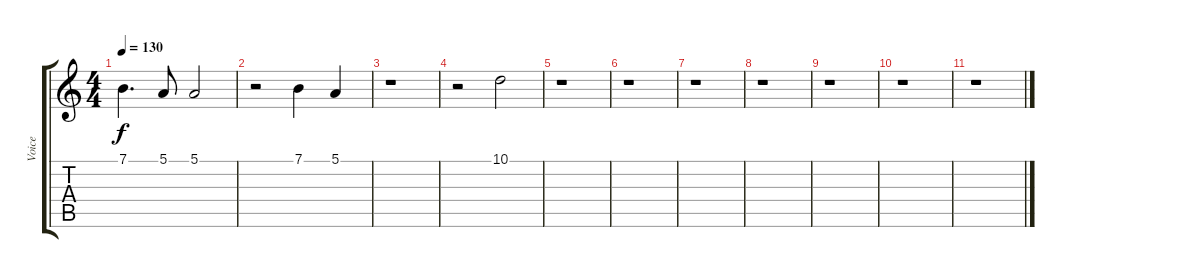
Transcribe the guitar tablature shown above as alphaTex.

\track ("Voice" "Voice") {instrument lead6voice}
\staff {score tabs}
\tuning (E4 B3 G3 D3 A2 E2) {hide}
\ts (4 4)
\tempo 130
\clef g2
\ks c
7.1.4{d dy f} 5.1.8 5.1.2 |
r.2 7.1.4 5.1.4 |
r.1 |
r.2 10.1.2 |
r.1 |
r.1 |
r.1 |
r.1 |
r.1 |
r.1 |
r.1
